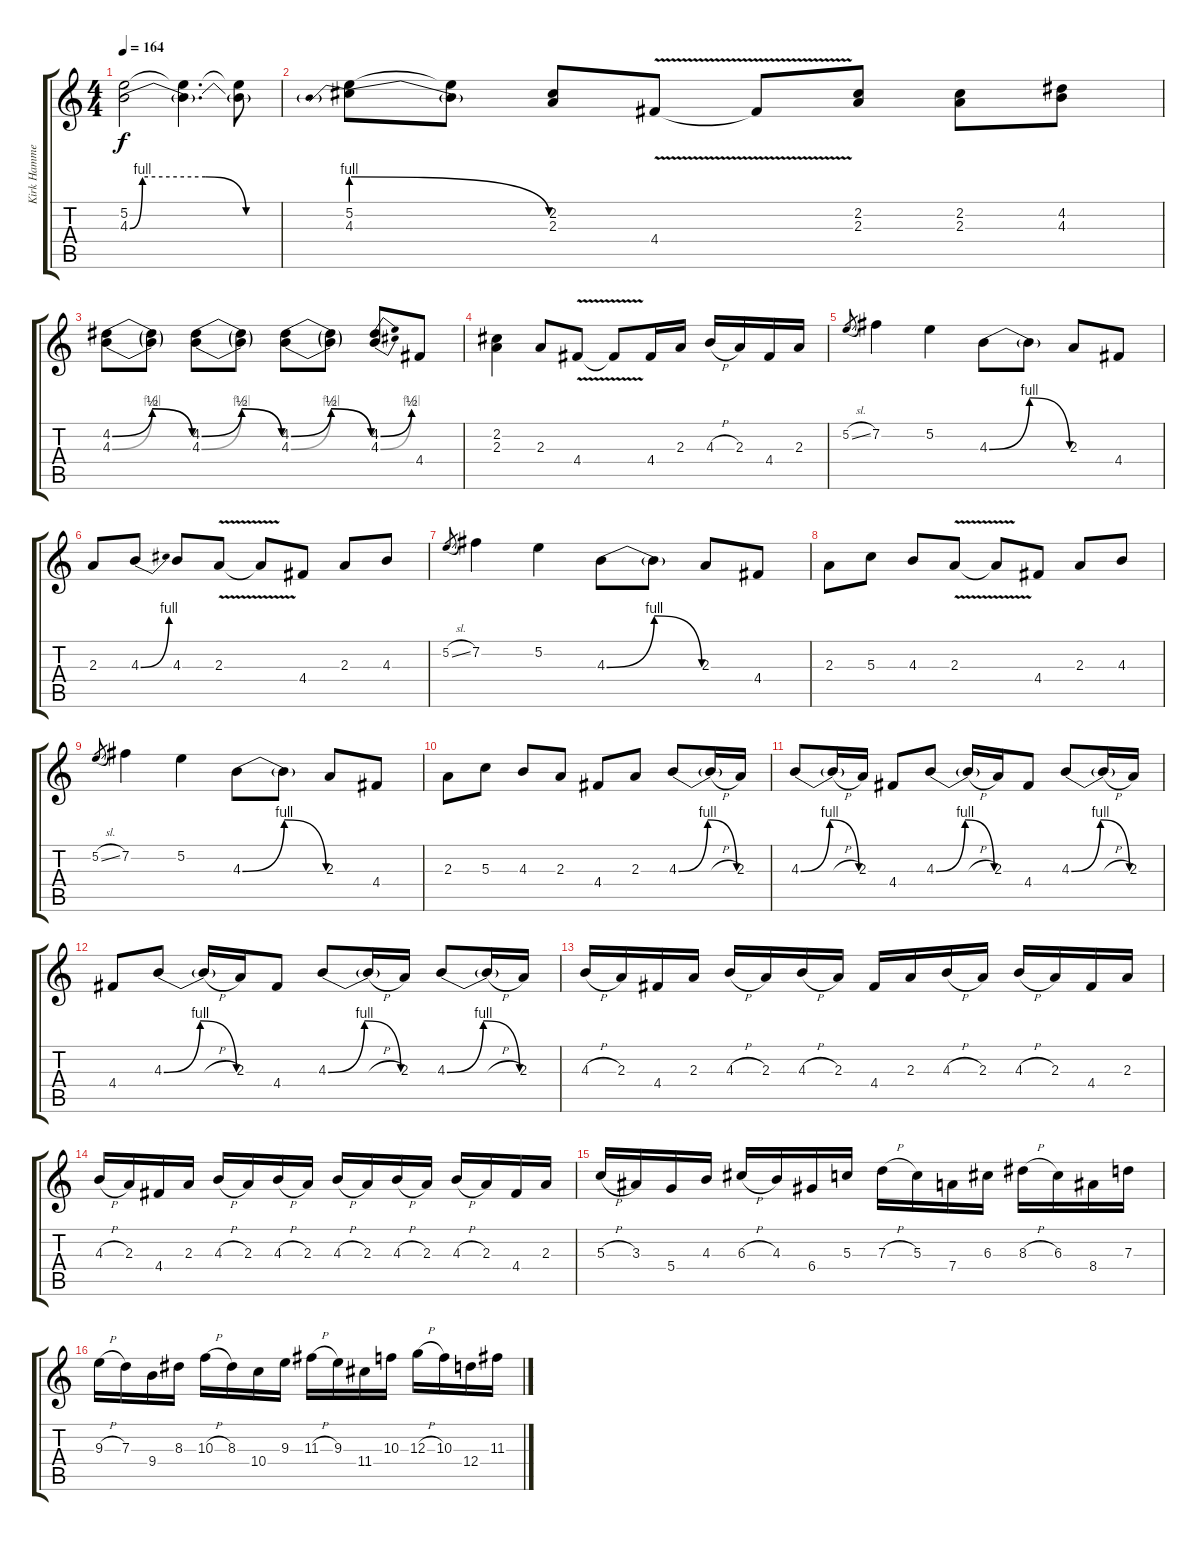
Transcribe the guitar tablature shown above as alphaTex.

\track ("Kirk Hammett" "Kirk Hamme") {instrument distortionguitar}
\staff {score tabs}
\tuning (E4 B3 G3 D3 A2 E2) {hide}
\ts (4 4)
\tempo 164
\clef g2
\ks c
(5.2 4.3{be (custom 0 0 5 4 30 4 46 0 60 0)}).2{dy f} (5.2{t} 4.3{t}).4{d} (5.2{t} 4.3{t}).8 |
(5.2 4.3{be (prebendrelease 0 4 60 0)}).8 (5.2{t} 4.3{t}).8 (2.2 2.3).8 4.4{v}.8 4.4{t}.8 (2.2 2.3).8 (2.2 2.3).8 (4.2 4.3).8 |
(4.2{be (bendrelease 0 0 15 2 15 2 60 0)} 4.3{be (bendrelease 0 0 15 4 15 4 60 0)}).8 (4.2{t} 4.3{t}).8 (4.2{be (bendrelease 0 0 15 2 15 2 60 0)} 4.3{be (bendrelease 0 0 15 4 15 4 60 0)}).8 (4.2{t} 4.3{t}).8 (4.2{be (bendrelease 0 0 15 2 15 2 60 0)} 4.3{be (bendrelease 0 0 15 4 15 4 60 0)}).8 (4.2{t} 4.3{t}).8 (4.2{be (bend 0 0 60 2)} 4.3{be (bend 0 0 60 4)}).8 4.4.8 |
(2.2 2.3).4 2.3.8 4.4{v}.8 4.4{t}.8 4.4.16 2.3.16 4.3{h}.16 2.3.16 4.4.16 2.3.16 |
5.2{sl}.8{gr} 7.2.4 5.2.4 4.3{be (bendrelease 0 0 15 4 15 4 60 0)}.8 4.3{t}.8 2.3.8 4.4.8 |
2.3.8 4.3{be (bend 0 0 60 4)}.8 4.3.8 2.3{v}.8 2.3{t}.8 4.4.8 2.3.8 4.3.8 |
5.2{sl}.8{gr} 7.2.4 5.2.4 4.3{be (bendrelease 0 0 15 4 15 4 60 0)}.8 4.3{t}.8 2.3.8 4.4.8 |
2.3.8 5.3.8 4.3.8 2.3{v}.8 2.3{t}.8 4.4.8 2.3.8 4.3.8 |
5.2{sl}.8{gr} 7.2.4 5.2.4 4.3{be (bendrelease 0 0 15 4 15 4 60 0)}.8 4.3{t}.8 2.3.8 4.4.8 |
2.3.8 5.3.8 4.3.8 2.3.8 4.4.8 2.3.8 4.3{be (bendrelease 0 0 15 4 15 4 60 0)}.8 4.3{h t}.16 2.3.16 |
4.3{be (bendrelease 0 0 15 4 15 4 60 0)}.8 4.3{h t}.16 2.3.16 4.4.8 4.3{be (bendrelease 0 0 15 4 15 4 60 0)}.8 4.3{h t}.16 2.3.16 4.4.8 4.3{be (bendrelease 0 0 15 4 15 4 60 0)}.8 4.3{h t}.16 2.3.16 |
4.4.8 4.3{be (bendrelease 0 0 15 4 15 4 60 0)}.8 4.3{h t}.16 2.3.16 4.4.8 4.3{be (bendrelease 0 0 15 4 15 4 60 0)}.8 4.3{h t}.16 2.3.16 4.3{be (bendrelease 0 0 15 4 15 4 60 0)}.8 4.3{h t}.16 2.3.16 |
4.3{h}.16 2.3.16 4.4.16 2.3.16 4.3{h}.16 2.3.16 4.3{h}.16 2.3.16 4.4.16 2.3.16 4.3{h}.16 2.3.16 4.3{h}.16 2.3.16 4.4.16 2.3.16 |
4.3{h}.16 2.3.16 4.4.16 2.3.16 4.3{h}.16 2.3.16 4.3{h}.16 2.3.16 4.3{h}.16 2.3.16 4.3{h}.16 2.3.16 4.3{h}.16 2.3.16 4.4.16 2.3.16 |
5.3{h}.16 3.3.16 5.4.16 4.3.16 6.3{h}.16 4.3.16 6.4.16 5.3.16 7.3{h}.16 5.3.16 7.4.16 6.3.16 8.3{h}.16 6.3.16 8.4.16 7.3.16 |
9.3{h}.16 7.3.16 9.4.16 8.3.16 10.3{h}.16 8.3.16 10.4.16 9.3.16 11.3{h}.16 9.3.16 11.4.16 10.3.16 12.3{h}.16 10.3.16 12.4.16 11.3.16
